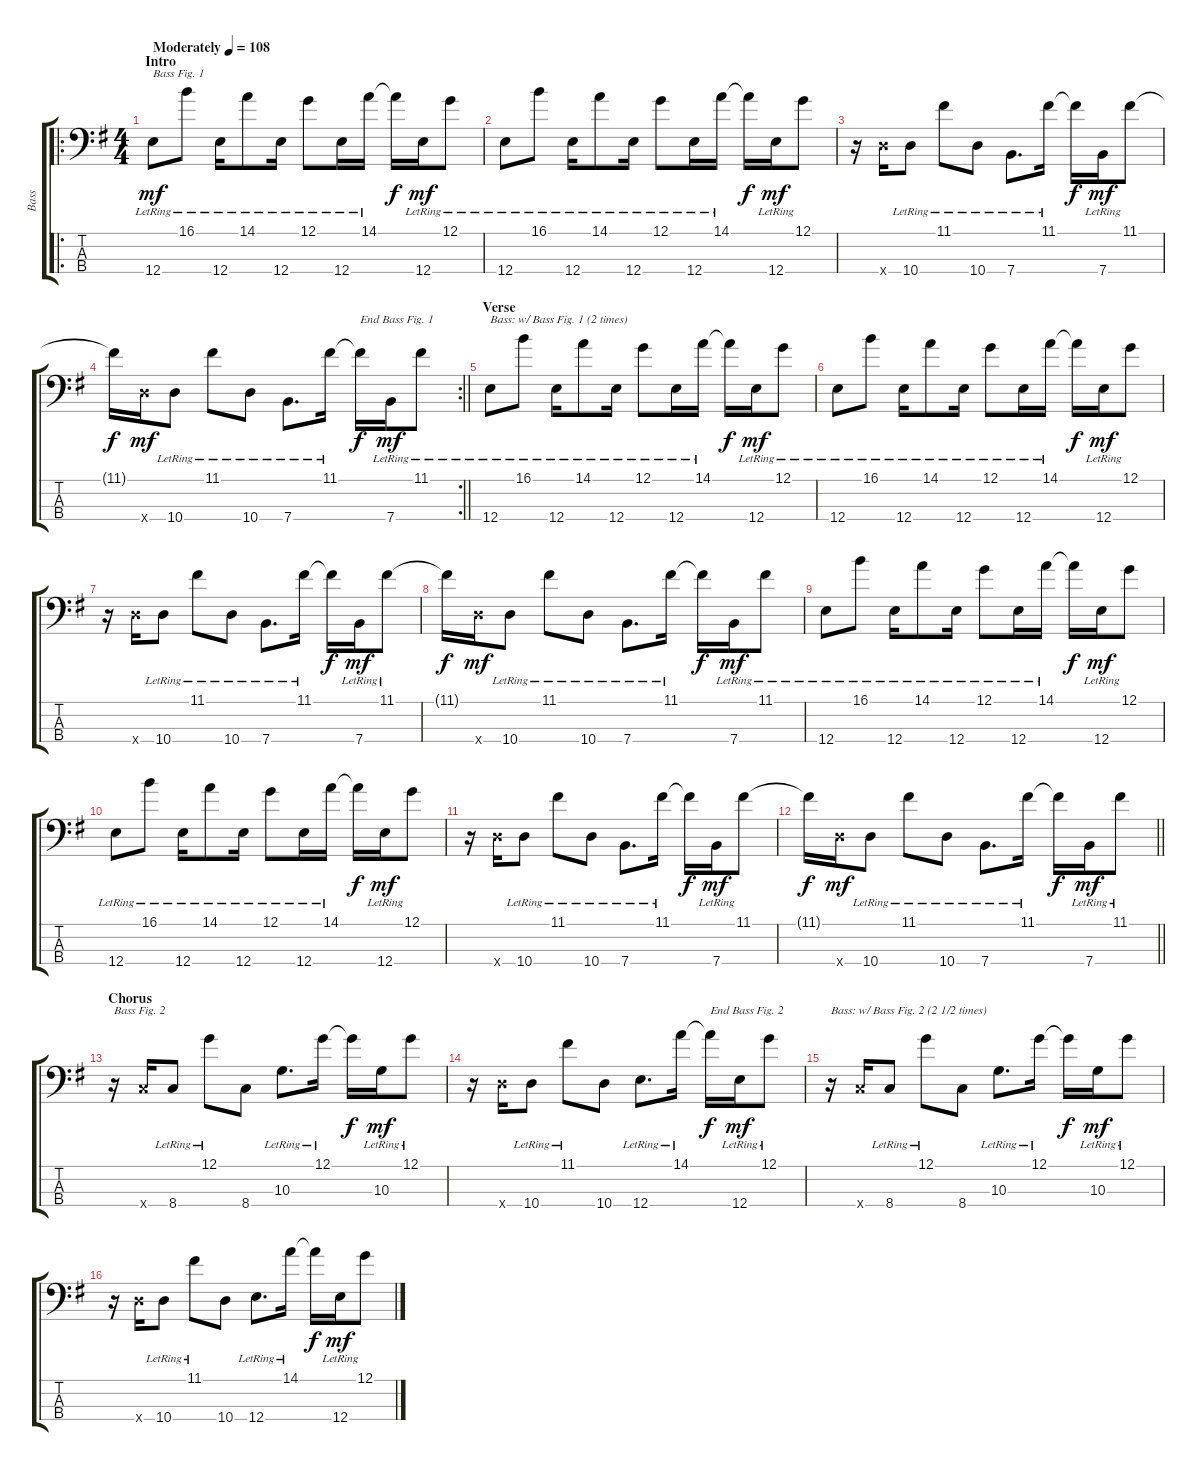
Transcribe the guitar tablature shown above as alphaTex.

\track ("Bass" "Bass") {instrument electricbassfinger}
\staff {score tabs}
\tuning (G2 D2 A1 E1) {hide}
\ro
\ts (4 4)
\section ("" "Intro")
\tempo (108 "Moderately")
\clef f4
\ks eminor
12.4{lr}.8{txt "Bass Fig. 1" dy mf instrument electricbassfinger} 16.1{lr}.8 12.4{lr}.16 14.1{lr}.8 12.4{lr}.16 12.1{lr}.8 12.4{lr}.16 14.1{lr}.16 14.1{t}.16{dy f} 12.4{lr}.16{dy mf} 12.1{lr}.8 |
12.4{lr}.8 16.1{lr}.8 12.4{lr}.16 14.1{lr}.8 12.4{lr}.16 12.1{lr}.8 12.4{lr}.16 14.1{lr}.16 14.1{t}.16{dy f} 12.4{lr}.16{dy mf} 12.1{lr}.8 |
r.16 10.4{x}.16 10.4{lr}.8 11.1{lr}.8 10.4{lr}.8 7.4{lr}.8{d} 11.1{lr}.16 11.1{t}.16{dy f} 7.4{lr}.16{dy mf} 11.1{lr}.8 |
\rc 2
\barLineRight lightlight
11.1{t}.16{dy f} 10.4{x}.16{dy mf} 10.4{lr}.8 11.1{lr}.8 10.4{lr}.8 7.4{lr}.8{d} 11.1{lr}.16 11.1{t}.16{txt "End Bass Fig. 1" dy f} 7.4{lr}.16{dy mf} 11.1{lr}.8 |
\section ("" "Verse")
12.4{lr}.8{txt "Bass: w/ Bass Fig. 1 (2 times)"} 16.1{lr}.8 12.4{lr}.16 14.1{lr}.8 12.4{lr}.16 12.1{lr}.8 12.4{lr}.16 14.1{lr}.16 14.1{t}.16{dy f} 12.4{lr}.16{dy mf} 12.1{lr}.8 |
12.4{lr}.8 16.1{lr}.8 12.4{lr}.16 14.1{lr}.8 12.4{lr}.16 12.1{lr}.8 12.4{lr}.16 14.1{lr}.16 14.1{t}.16{dy f} 12.4{lr}.16{dy mf} 12.1{lr}.8 |
r.16 10.4{x}.16 10.4{lr}.8 11.1{lr}.8 10.4{lr}.8 7.4{lr}.8{d} 11.1{lr}.16 11.1{t}.16{dy f} 7.4{lr}.16{dy mf} 11.1{lr}.8 |
11.1{t}.16{dy f} 10.4{x}.16{dy mf} 10.4{lr}.8 11.1{lr}.8 10.4{lr}.8 7.4{lr}.8{d} 11.1{lr}.16 11.1{t}.16{dy f} 7.4{lr}.16{dy mf} 11.1{lr}.8 |
12.4{lr}.8 16.1{lr}.8 12.4{lr}.16 14.1{lr}.8 12.4{lr}.16 12.1{lr}.8 12.4{lr}.16 14.1{lr}.16 14.1{t}.16{dy f} 12.4{lr}.16{dy mf} 12.1{lr}.8 |
12.4{lr}.8 16.1{lr}.8 12.4{lr}.16 14.1{lr}.8 12.4{lr}.16 12.1{lr}.8 12.4{lr}.16 14.1{lr}.16 14.1{t}.16{dy f} 12.4{lr}.16{dy mf} 12.1{lr}.8 |
r.16 10.4{x}.16 10.4{lr}.8 11.1{lr}.8 10.4{lr}.8 7.4{lr}.8{d} 11.1{lr}.16 11.1{t}.16{dy f} 7.4{lr}.16{dy mf} 11.1{lr}.8 |
\barLineRight lightlight
11.1{t}.16{dy f} 10.4{x}.16{dy mf} 10.4{lr}.8 11.1{lr}.8 10.4{lr}.8 7.4{lr}.8{d} 11.1{lr}.16 11.1{t}.16{dy f} 7.4{lr}.16{dy mf} 11.1{lr}.8 |
\section ("" "Chorus")
r.16{txt "Bass Fig. 2"} 8.4{x}.16 8.4{lr}.8 12.1{lr}.8 8.4.8 10.3{lr}.8{d} 12.1{lr}.16 12.1{t}.16{dy f} 10.3{lr}.16{dy mf} 12.1{lr}.8 |
r.16 10.4{x}.16 10.4{lr}.8 11.1{lr}.8 10.4.8 12.4{lr}.8{d} 14.1{lr}.16 14.1{t}.16{txt "End Bass Fig. 2" dy f} 12.4{lr}.16{dy mf} 12.1{lr}.8 |
r.16{txt "Bass: w/ Bass Fig. 2 (2 1/2 times)"} 8.4{x}.16 8.4{lr}.8 12.1{lr}.8 8.4.8 10.3{lr}.8{d} 12.1{lr}.16 12.1{t}.16{dy f} 10.3{lr}.16{dy mf} 12.1{lr}.8 |
r.16 10.4{x}.16 10.4{lr}.8 11.1{lr}.8 10.4.8 12.4{lr}.8{d} 14.1{lr}.16 14.1{t}.16{dy f} 12.4{lr}.16{dy mf} 12.1{lr}.8
